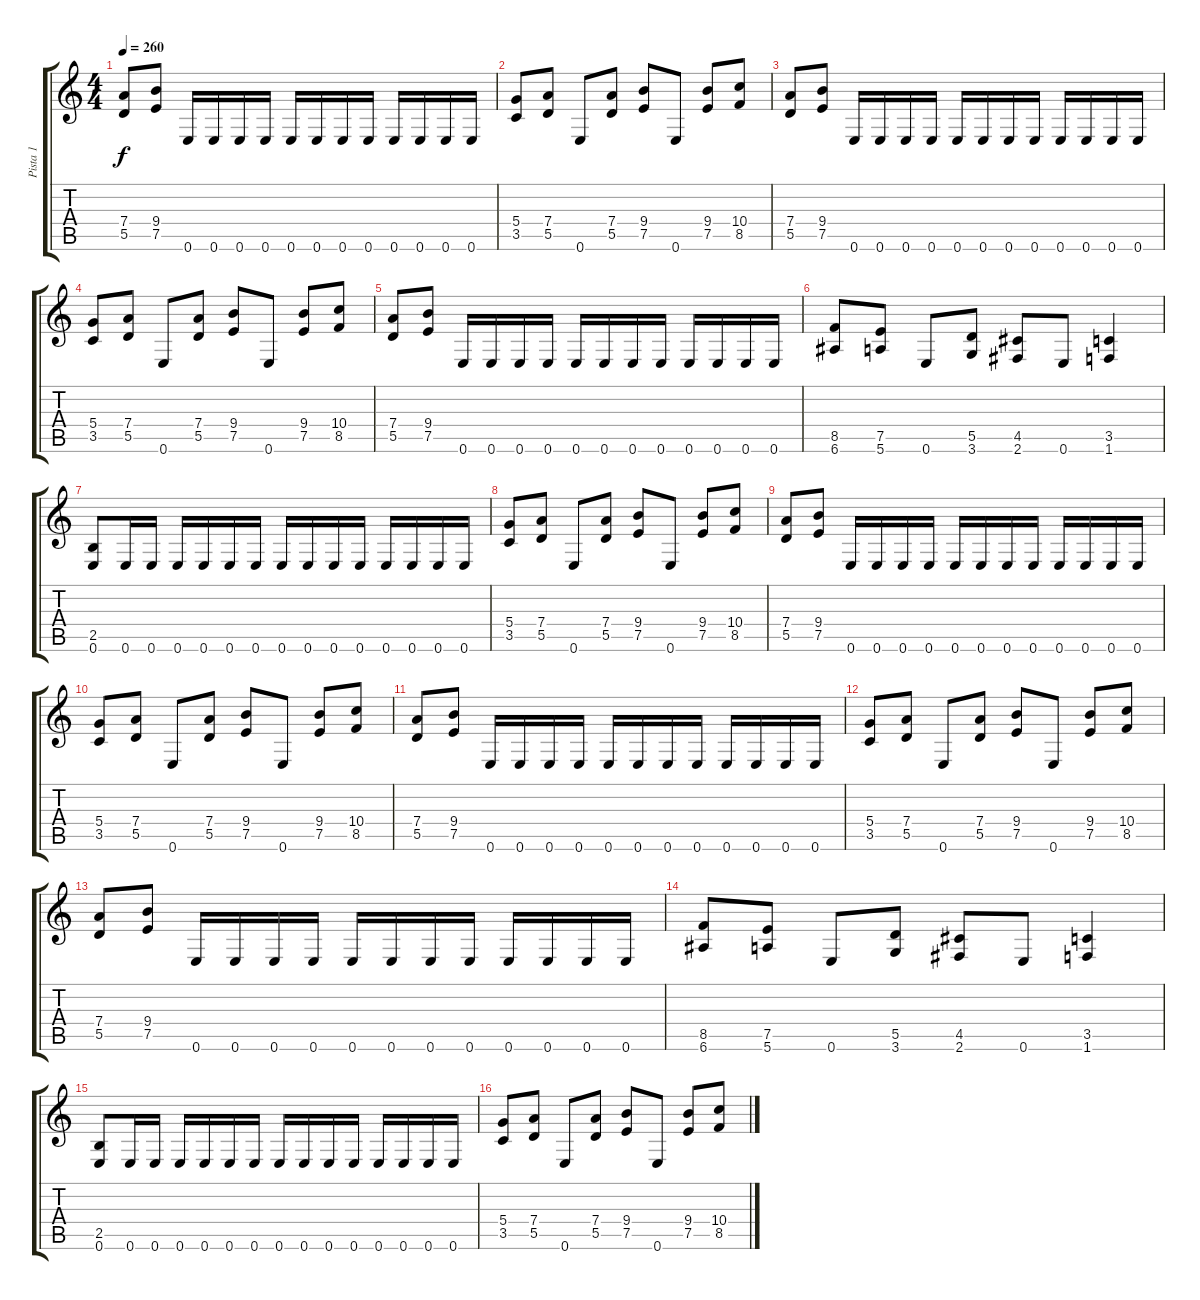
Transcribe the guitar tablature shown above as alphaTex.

\track ("Pista 1" "Pista 1") {instrument distortionguitar}
\staff {score tabs}
\tuning (E4 B3 G3 D3 A2 E2) {hide}
\ts (4 4)
\tempo 260
\clef g2
\ks c
(7.4 5.5).8{dy f} (9.4 7.5).8 0.6.16 0.6.16 0.6.16 0.6.16 0.6.16 0.6.16 0.6.16 0.6.16 0.6.16 0.6.16 0.6.16 0.6.16 |
(5.4 3.5).8 (7.4 5.5).8 0.6.8 (7.4 5.5).8 (9.4 7.5).8 0.6.8 (9.4 7.5).8 (10.4 8.5).8 |
(7.4 5.5).8 (9.4 7.5).8 0.6.16 0.6.16 0.6.16 0.6.16 0.6.16 0.6.16 0.6.16 0.6.16 0.6.16 0.6.16 0.6.16 0.6.16 |
(5.4 3.5).8 (7.4 5.5).8 0.6.8 (7.4 5.5).8 (9.4 7.5).8 0.6.8 (9.4 7.5).8 (10.4 8.5).8 |
(7.4 5.5).8 (9.4 7.5).8 0.6.16 0.6.16 0.6.16 0.6.16 0.6.16 0.6.16 0.6.16 0.6.16 0.6.16 0.6.16 0.6.16 0.6.16 |
(8.5 6.6).8 (7.5 5.6).8 0.6.8 (5.5 3.6).8 (4.5 2.6).8 0.6.8 (3.5 1.6).4 |
(2.5 0.6).8 0.6.16 0.6.16 0.6.16 0.6.16 0.6.16 0.6.16 0.6.16 0.6.16 0.6.16 0.6.16 0.6.16 0.6.16 0.6.16 0.6.16 |
(5.4 3.5).8 (7.4 5.5).8 0.6.8 (7.4 5.5).8 (9.4 7.5).8 0.6.8 (9.4 7.5).8 (10.4 8.5).8 |
(7.4 5.5).8 (9.4 7.5).8 0.6.16 0.6.16 0.6.16 0.6.16 0.6.16 0.6.16 0.6.16 0.6.16 0.6.16 0.6.16 0.6.16 0.6.16 |
(5.4 3.5).8 (7.4 5.5).8 0.6.8 (7.4 5.5).8 (9.4 7.5).8 0.6.8 (9.4 7.5).8 (10.4 8.5).8 |
(7.4 5.5).8 (9.4 7.5).8 0.6.16 0.6.16 0.6.16 0.6.16 0.6.16 0.6.16 0.6.16 0.6.16 0.6.16 0.6.16 0.6.16 0.6.16 |
(5.4 3.5).8 (7.4 5.5).8 0.6.8 (7.4 5.5).8 (9.4 7.5).8 0.6.8 (9.4 7.5).8 (10.4 8.5).8 |
(7.4 5.5).8 (9.4 7.5).8 0.6.16 0.6.16 0.6.16 0.6.16 0.6.16 0.6.16 0.6.16 0.6.16 0.6.16 0.6.16 0.6.16 0.6.16 |
(8.5 6.6).8 (7.5 5.6).8 0.6.8 (5.5 3.6).8 (4.5 2.6).8 0.6.8 (3.5 1.6).4 |
(2.5 0.6).8 0.6.16 0.6.16 0.6.16 0.6.16 0.6.16 0.6.16 0.6.16 0.6.16 0.6.16 0.6.16 0.6.16 0.6.16 0.6.16 0.6.16 |
(5.4 3.5).8 (7.4 5.5).8 0.6.8 (7.4 5.5).8 (9.4 7.5).8 0.6.8 (9.4 7.5).8 (10.4 8.5).8
